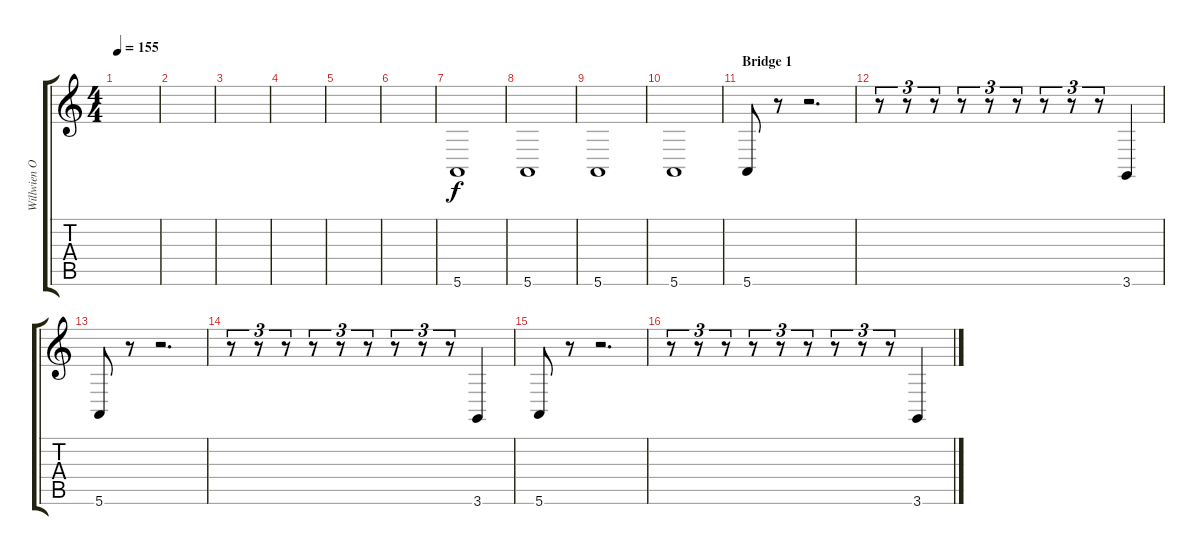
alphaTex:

\track ("Willwien Orfeus (Halo)" "Willwien O") {instrument pad7halo}
\staff {score tabs}
\tuning (E4 B3 G3 D3 A2 E2) {hide}
\ts (4 4)
\tempo 155
\clef g2
\ks c
|
|
|
|
|
|
5.6.1 |
5.6.1 |
5.6.1 |
5.6.1 |
\section ("" "Bridge 1")
5.6.8 r.8 r.2{d} |
r.8{tu (3 2)} r.8{tu (3 2)} r.8{tu (3 2)} r.8{tu (3 2)} r.8{tu (3 2)} r.8{tu (3 2)} r.8{tu (3 2)} r.8{tu (3 2)} r.8{tu (3 2)} 3.6.4 |
5.6.8 r.8 r.2{d} |
r.8{tu (3 2)} r.8{tu (3 2)} r.8{tu (3 2)} r.8{tu (3 2)} r.8{tu (3 2)} r.8{tu (3 2)} r.8{tu (3 2)} r.8{tu (3 2)} r.8{tu (3 2)} 3.6.4 |
5.6.8 r.8 r.2{d} |
r.8{tu (3 2)} r.8{tu (3 2)} r.8{tu (3 2)} r.8{tu (3 2)} r.8{tu (3 2)} r.8{tu (3 2)} r.8{tu (3 2)} r.8{tu (3 2)} r.8{tu (3 2)} 3.6.4
